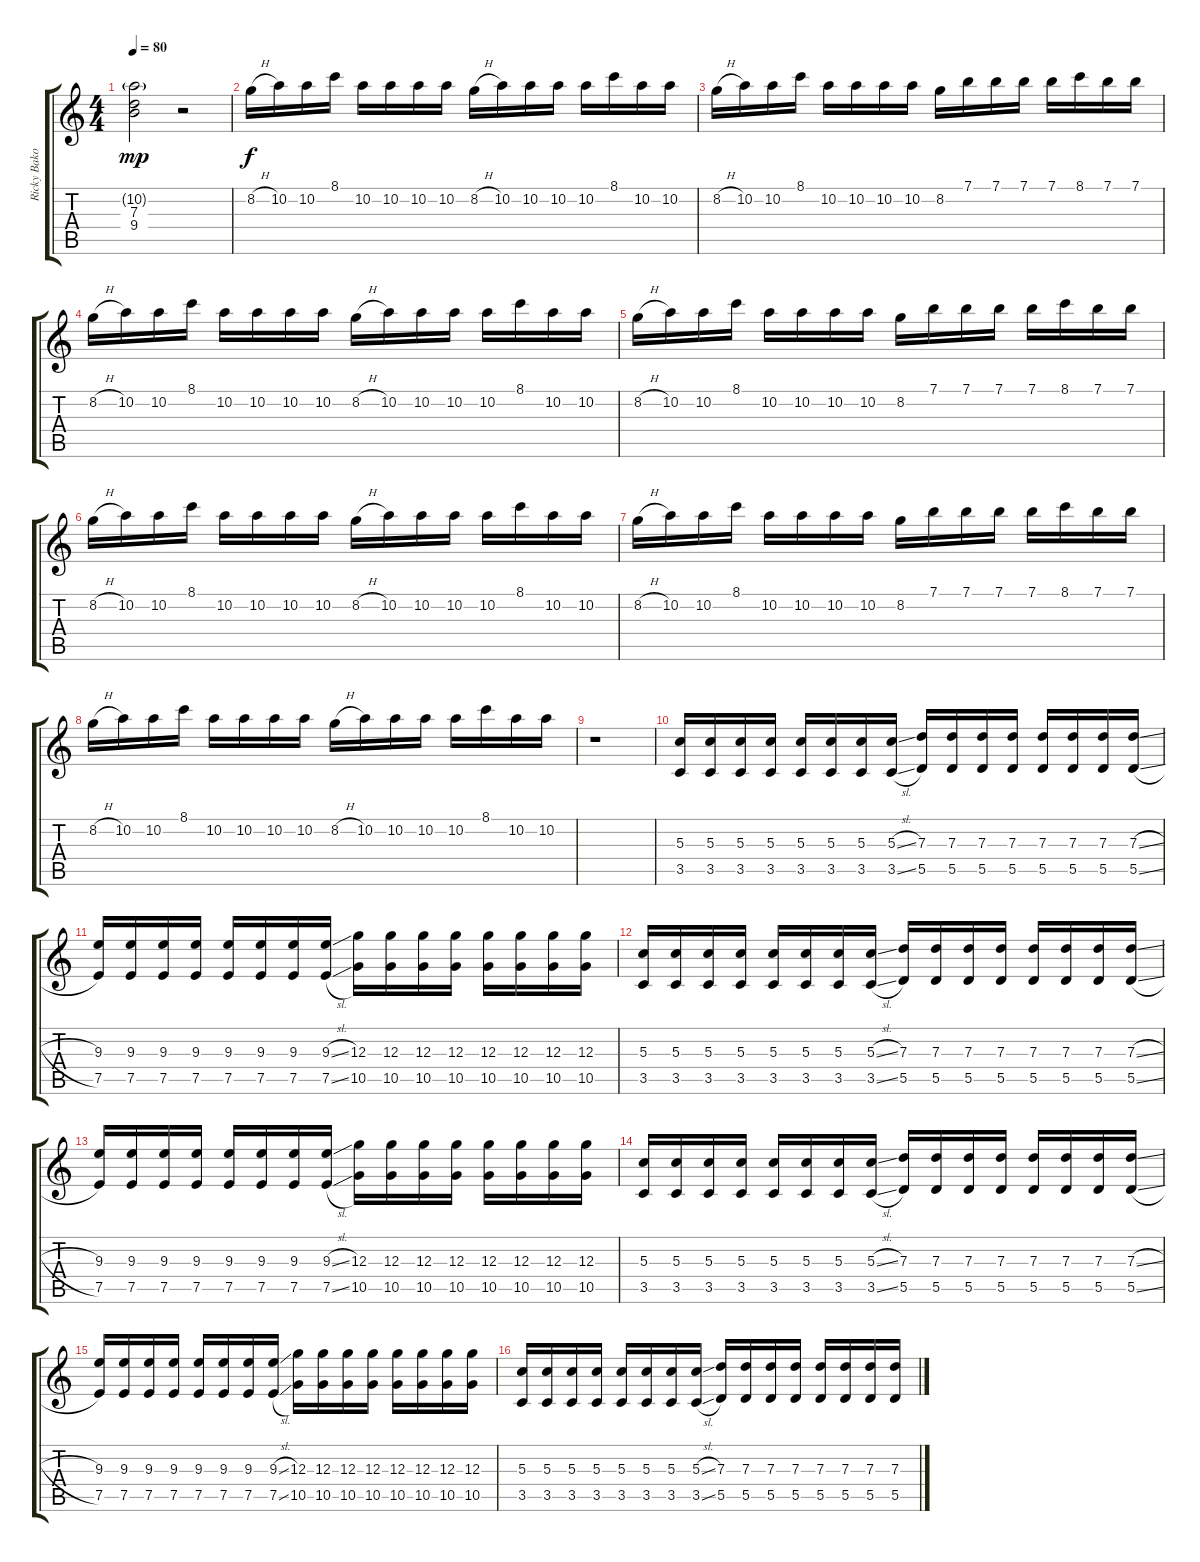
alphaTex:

\track ("Ricky Bakosh" "Ricky Bako") {instrument overdrivenguitar}
\staff {score tabs}
\tuning (E4 B3 G3 D3 A2 D2) {hide}
\ts (4 4)
\tempo 80
\clef g2
\ks c
(10.2{g} 7.3 9.4).2{dy mp} r.2 |
8.2{h}.16{dy f} 10.2.16 10.2.16 8.1.16 10.2.16 10.2.16 10.2.16 10.2.16 8.2{h}.16 10.2.16 10.2.16 10.2.16 10.2.16 8.1.16 10.2.16 10.2.16 |
8.2{h}.16 10.2.16 10.2.16 8.1.16 10.2.16 10.2.16 10.2.16 10.2.16 8.2.16 7.1.16 7.1.16 7.1.16 7.1.16 8.1.16 7.1.16 7.1.16 |
8.2{h}.16 10.2.16 10.2.16 8.1.16 10.2.16 10.2.16 10.2.16 10.2.16 8.2{h}.16 10.2.16 10.2.16 10.2.16 10.2.16 8.1.16 10.2.16 10.2.16 |
8.2{h}.16 10.2.16 10.2.16 8.1.16 10.2.16 10.2.16 10.2.16 10.2.16 8.2.16 7.1.16 7.1.16 7.1.16 7.1.16 8.1.16 7.1.16 7.1.16 |
8.2{h}.16 10.2.16 10.2.16 8.1.16 10.2.16 10.2.16 10.2.16 10.2.16 8.2{h}.16 10.2.16 10.2.16 10.2.16 10.2.16 8.1.16 10.2.16 10.2.16 |
8.2{h}.16 10.2.16 10.2.16 8.1.16 10.2.16 10.2.16 10.2.16 10.2.16 8.2.16 7.1.16 7.1.16 7.1.16 7.1.16 8.1.16 7.1.16 7.1.16 |
8.2{h}.16 10.2.16 10.2.16 8.1.16 10.2.16 10.2.16 10.2.16 10.2.16 8.2{h}.16 10.2.16 10.2.16 10.2.16 10.2.16 8.1.16 10.2.16 10.2.16 |
r.1 |
(5.3 3.5).16 (5.3 3.5).16 (5.3 3.5).16 (5.3 3.5).16 (5.3 3.5).16 (5.3 3.5).16 (5.3 3.5).16 (5.3{sl} 3.5{sl}).16 (7.3 5.5).16 (7.3 5.5).16 (7.3 5.5).16 (7.3 5.5).16 (7.3 5.5).16 (7.3 5.5).16 (7.3 5.5).16 (7.3{sl} 5.5{sl}).16 |
(9.3 7.5).16 (9.3 7.5).16 (9.3 7.5).16 (9.3 7.5).16 (9.3 7.5).16 (9.3 7.5).16 (9.3 7.5).16 (9.3{sl} 7.5{sl}).16 (12.3 10.5).16 (12.3 10.5).16 (12.3 10.5).16 (12.3 10.5).16 (12.3 10.5).16 (12.3 10.5).16 (12.3 10.5).16 (12.3 10.5).16 |
(5.3 3.5).16 (5.3 3.5).16 (5.3 3.5).16 (5.3 3.5).16 (5.3 3.5).16 (5.3 3.5).16 (5.3 3.5).16 (5.3{sl} 3.5{sl}).16 (7.3 5.5).16 (7.3 5.5).16 (7.3 5.5).16 (7.3 5.5).16 (7.3 5.5).16 (7.3 5.5).16 (7.3 5.5).16 (7.3{sl} 5.5{sl}).16 |
(9.3 7.5).16 (9.3 7.5).16 (9.3 7.5).16 (9.3 7.5).16 (9.3 7.5).16 (9.3 7.5).16 (9.3 7.5).16 (9.3{sl} 7.5{sl}).16 (12.3 10.5).16 (12.3 10.5).16 (12.3 10.5).16 (12.3 10.5).16 (12.3 10.5).16 (12.3 10.5).16 (12.3 10.5).16 (12.3 10.5).16 |
(5.3 3.5).16 (5.3 3.5).16 (5.3 3.5).16 (5.3 3.5).16 (5.3 3.5).16 (5.3 3.5).16 (5.3 3.5).16 (5.3{sl} 3.5{sl}).16 (7.3 5.5).16 (7.3 5.5).16 (7.3 5.5).16 (7.3 5.5).16 (7.3 5.5).16 (7.3 5.5).16 (7.3 5.5).16 (7.3{sl} 5.5{sl}).16 |
(9.3 7.5).16 (9.3 7.5).16 (9.3 7.5).16 (9.3 7.5).16 (9.3 7.5).16 (9.3 7.5).16 (9.3 7.5).16 (9.3{sl} 7.5{sl}).16 (12.3 10.5).16 (12.3 10.5).16 (12.3 10.5).16 (12.3 10.5).16 (12.3 10.5).16 (12.3 10.5).16 (12.3 10.5).16 (12.3 10.5).16 |
(5.3 3.5).16 (5.3 3.5).16 (5.3 3.5).16 (5.3 3.5).16 (5.3 3.5).16 (5.3 3.5).16 (5.3 3.5).16 (5.3{sl} 3.5{sl}).16 (7.3 5.5).16 (7.3 5.5).16 (7.3 5.5).16 (7.3 5.5).16 (7.3 5.5).16 (7.3 5.5).16 (7.3 5.5).16 (7.3 5.5).16
